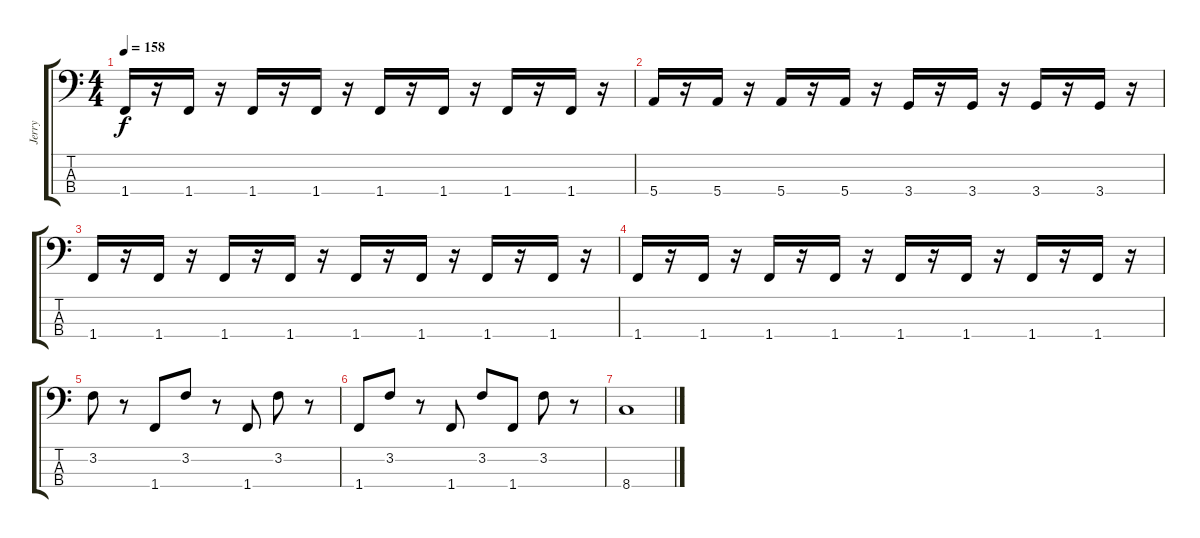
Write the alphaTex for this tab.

\track ("Jerry" "Jerry") {instrument electricbasspick}
\staff {score tabs}
\tuning (G2 D2 A1 E1) {hide}
\ts (4 4)
\tempo 158
\clef f4
\ks c
1.4.16{dy f} r.16 1.4.16 r.16 1.4.16 r.16 1.4.16 r.16 1.4.16 r.16 1.4.16 r.16 1.4.16 r.16 1.4.16 r.16 |
5.4.16 r.16 5.4.16 r.16 5.4.16 r.16 5.4.16 r.16 3.4.16 r.16 3.4.16 r.16 3.4.16 r.16 3.4.16 r.16 |
1.4.16 r.16 1.4.16 r.16 1.4.16 r.16 1.4.16 r.16 1.4.16 r.16 1.4.16 r.16 1.4.16 r.16 1.4.16 r.16 |
1.4.16 r.16 1.4.16 r.16 1.4.16 r.16 1.4.16 r.16 1.4.16 r.16 1.4.16 r.16 1.4.16 r.16 1.4.16 r.16 |
3.2.8 r.8 1.4.8 3.2.8 r.8 1.4.8 3.2.8 r.8 |
1.4.8 3.2.8 r.8 1.4.8 3.2.8 1.4.8 3.2.8 r.8 |
8.4.1
